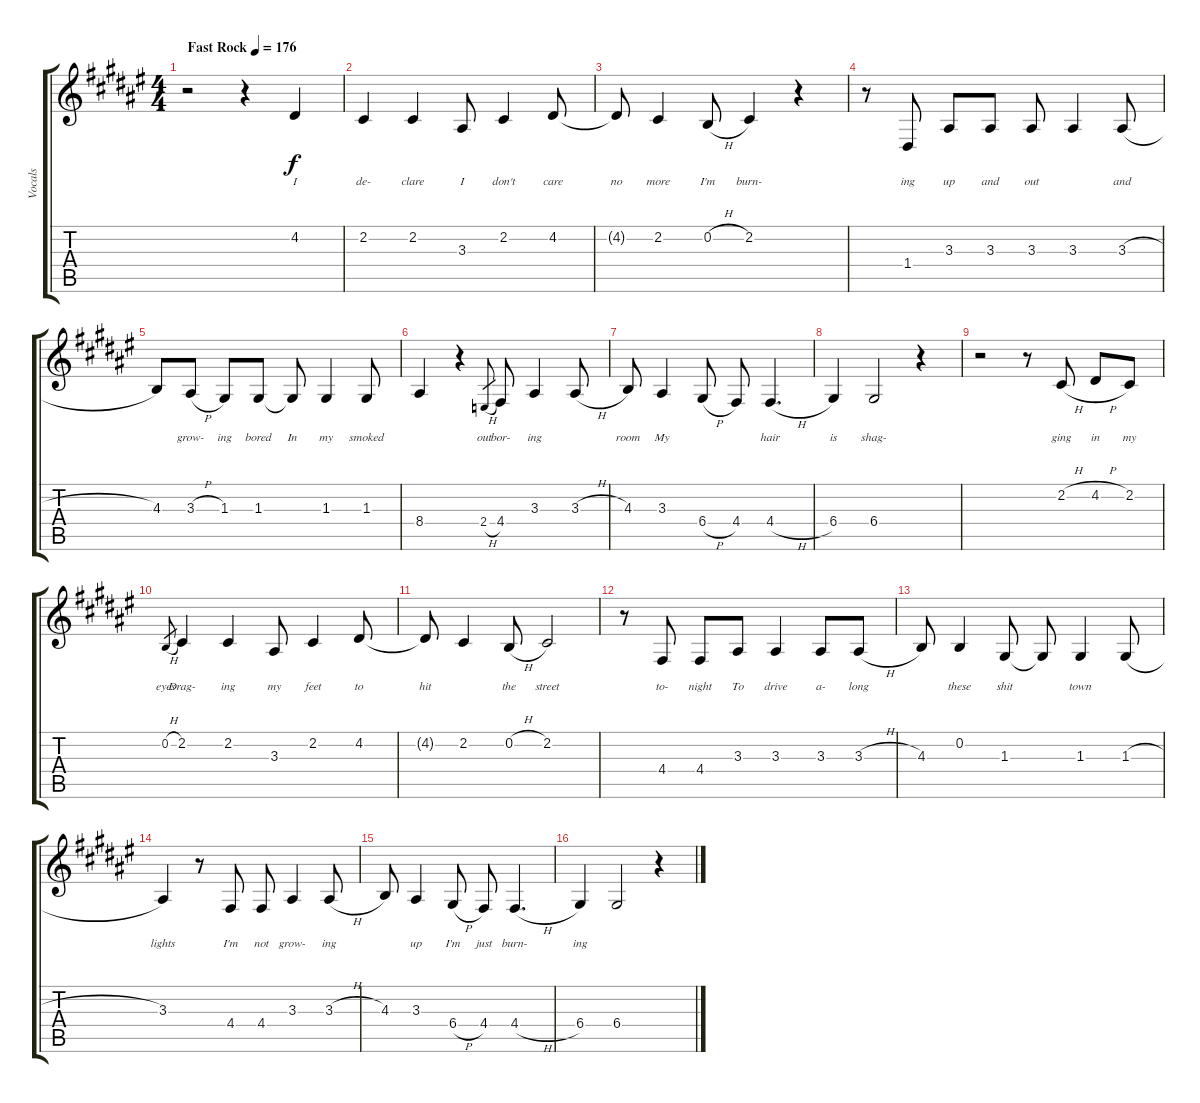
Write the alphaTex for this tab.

\track ("Vocals" "Vocals") {instrument clarinet}
\staff {score tabs}
\tuning (E4 B3 G3 D3 A2 E2) {hide}
\ts (4 4)
\tempo (176 "Fast Rock")
\clef g2
\ks f#
r.2{dy f instrument clarinet} r.4 4.2.4{lyrics (0 "I") lyrics (1 "") lyrics (2 "") lyrics (3 "") lyrics (4 "")} |
2.2.4{lyrics (0 "de-") lyrics (1 "") lyrics (2 "") lyrics (3 "") lyrics (4 "")} 2.2.4{lyrics (0 "clare") lyrics (1 "") lyrics (2 "") lyrics (3 "") lyrics (4 "")} 3.3.8{lyrics (0 "I") lyrics (1 "") lyrics (2 "") lyrics (3 "") lyrics (4 "")} 2.2.4{lyrics (0 "don't") lyrics (1 "") lyrics (2 "") lyrics (3 "") lyrics (4 "")} 4.2.8{lyrics (0 "care") lyrics (1 "") lyrics (2 "") lyrics (3 "") lyrics (4 "")} |
4.2{t}.8{lyrics (0 "no") lyrics (1 "") lyrics (2 "") lyrics (3 "") lyrics (4 "")} 2.2.4{lyrics (0 "more") lyrics (1 "") lyrics (2 "") lyrics (3 "") lyrics (4 "")} 0.2{h}.8{lyrics (0 "I'm") lyrics (1 "") lyrics (2 "") lyrics (3 "") lyrics (4 "")} 2.2.4{lyrics (0 "burn-") lyrics (1 "") lyrics (2 "") lyrics (3 "") lyrics (4 "")} r.4 |
r.8 1.4.8{lyrics (0 "ing") lyrics (1 "") lyrics (2 "") lyrics (3 "") lyrics (4 "")} 3.3.8{lyrics (0 "up") lyrics (1 "") lyrics (2 "") lyrics (3 "") lyrics (4 "")} 3.3.8{lyrics (0 "and") lyrics (1 "") lyrics (2 "") lyrics (3 "") lyrics (4 "")} 3.3.8{lyrics (0 "out") lyrics (1 "") lyrics (2 "") lyrics (3 "") lyrics (4 "")} 3.3.4{lyrics (0 "") lyrics (1 "") lyrics (2 "") lyrics (3 "") lyrics (4 "")} 3.3{h}.8{lyrics (0 "and") lyrics (1 "") lyrics (2 "") lyrics (3 "") lyrics (4 "")} |
4.3.8{lyrics (0 "") lyrics (1 "") lyrics (2 "") lyrics (3 "") lyrics (4 "")} 3.3{h}.8{lyrics (0 "grow-") lyrics (1 "") lyrics (2 "") lyrics (3 "") lyrics (4 "")} 1.3.8{lyrics (0 "ing") lyrics (1 "") lyrics (2 "") lyrics (3 "") lyrics (4 "")} 1.3.8{lyrics (0 "bored") lyrics (1 "") lyrics (2 "") lyrics (3 "") lyrics (4 "")} 1.3{t}.8{lyrics (0 "In") lyrics (1 "") lyrics (2 "") lyrics (3 "") lyrics (4 "")} 1.3.4{lyrics (0 "my") lyrics (1 "") lyrics (2 "") lyrics (3 "") lyrics (4 "")} 1.3.8{lyrics (0 "smoked") lyrics (1 "") lyrics (2 "") lyrics (3 "") lyrics (4 "")} |
8.4.4{lyrics (0 "") lyrics (1 "") lyrics (2 "") lyrics (3 "") lyrics (4 "")} r.4 2.4{h}.8{lyrics (0 "out") lyrics (1 "") lyrics (2 "") lyrics (3 "") lyrics (4 "") gr} 4.4.8{lyrics (0 "bor-") lyrics (1 "") lyrics (2 "") lyrics (3 "") lyrics (4 "")} 3.3.4{lyrics (0 "ing") lyrics (1 "") lyrics (2 "") lyrics (3 "") lyrics (4 "")} 3.3{h}.8{lyrics (0 "") lyrics (1 "") lyrics (2 "") lyrics (3 "") lyrics (4 "")} |
4.3.8{lyrics (0 "room") lyrics (1 "") lyrics (2 "") lyrics (3 "") lyrics (4 "")} 3.3.4{lyrics (0 "My") lyrics (1 "") lyrics (2 "") lyrics (3 "") lyrics (4 "")} 6.4{h}.8{lyrics (0 "") lyrics (1 "") lyrics (2 "") lyrics (3 "") lyrics (4 "")} 4.4.8{lyrics (0 "") lyrics (1 "") lyrics (2 "") lyrics (3 "") lyrics (4 "")} 4.4{h}.4{d lyrics (0 "hair") lyrics (1 "") lyrics (2 "") lyrics (3 "") lyrics (4 "")} |
6.4.4{lyrics (0 "is") lyrics (1 "") lyrics (2 "") lyrics (3 "") lyrics (4 "")} 6.4.2{lyrics (0 "shag-") lyrics (1 "") lyrics (2 "") lyrics (3 "") lyrics (4 "")} r.4 |
r.2 r.8 2.2{h}.8{lyrics (0 "ging") lyrics (1 "") lyrics (2 "") lyrics (3 "") lyrics (4 "")} 4.2{h}.8{lyrics (0 "in") lyrics (1 "") lyrics (2 "") lyrics (3 "") lyrics (4 "")} 2.2.8{lyrics (0 "my") lyrics (1 "") lyrics (2 "") lyrics (3 "") lyrics (4 "")} |
0.2{h}.8{lyrics (0 "eyes") lyrics (1 "") lyrics (2 "") lyrics (3 "") lyrics (4 "") gr} 2.2.4{lyrics (0 "Drag-") lyrics (1 "") lyrics (2 "") lyrics (3 "") lyrics (4 "")} 2.2.4{lyrics (0 "ing") lyrics (1 "") lyrics (2 "") lyrics (3 "") lyrics (4 "")} 3.3.8{lyrics (0 "my") lyrics (1 "") lyrics (2 "") lyrics (3 "") lyrics (4 "")} 2.2.4{lyrics (0 "feet") lyrics (1 "") lyrics (2 "") lyrics (3 "") lyrics (4 "")} 4.2.8{lyrics (0 "to") lyrics (1 "") lyrics (2 "") lyrics (3 "") lyrics (4 "")} |
4.2{t}.8{lyrics (0 "hit") lyrics (1 "") lyrics (2 "") lyrics (3 "") lyrics (4 "")} 2.2.4{lyrics (0 "") lyrics (1 "") lyrics (2 "") lyrics (3 "") lyrics (4 "")} 0.2{h}.8{lyrics (0 "the") lyrics (1 "") lyrics (2 "") lyrics (3 "") lyrics (4 "")} 2.2.2{lyrics (0 "street") lyrics (1 "") lyrics (2 "") lyrics (3 "") lyrics (4 "")} |
r.8 4.4.8{lyrics (0 "to-") lyrics (1 "") lyrics (2 "") lyrics (3 "") lyrics (4 "")} 4.4.8{lyrics (0 "night") lyrics (1 "") lyrics (2 "") lyrics (3 "") lyrics (4 "")} 3.3.8{lyrics (0 "To") lyrics (1 "") lyrics (2 "") lyrics (3 "") lyrics (4 "")} 3.3.4{lyrics (0 "drive") lyrics (1 "") lyrics (2 "") lyrics (3 "") lyrics (4 "")} 3.3.8{lyrics (0 "a-") lyrics (1 "") lyrics (2 "") lyrics (3 "") lyrics (4 "")} 3.3{h}.8{lyrics (0 "long") lyrics (1 "") lyrics (2 "") lyrics (3 "") lyrics (4 "")} |
4.3.8{lyrics (0 "") lyrics (1 "") lyrics (2 "") lyrics (3 "") lyrics (4 "")} 0.2.4{lyrics (0 "these") lyrics (1 "") lyrics (2 "") lyrics (3 "") lyrics (4 "")} 1.3.8{lyrics (0 "shit") lyrics (1 "") lyrics (2 "") lyrics (3 "") lyrics (4 "")} 1.3{t}.8{lyrics (0 "") lyrics (1 "") lyrics (2 "") lyrics (3 "") lyrics (4 "")} 1.3.4{lyrics (0 "town") lyrics (1 "") lyrics (2 "") lyrics (3 "") lyrics (4 "")} 1.3{h}.8{lyrics (0 "") lyrics (1 "") lyrics (2 "") lyrics (3 "") lyrics (4 "")} |
3.3.4{lyrics (0 "lights") lyrics (1 "") lyrics (2 "") lyrics (3 "") lyrics (4 "")} r.8 4.4.8{lyrics (0 "I'm") lyrics (1 "") lyrics (2 "") lyrics (3 "") lyrics (4 "")} 4.4.8{lyrics (0 "not") lyrics (1 "") lyrics (2 "") lyrics (3 "") lyrics (4 "")} 3.3.4{lyrics (0 "grow-") lyrics (1 "") lyrics (2 "") lyrics (3 "") lyrics (4 "")} 3.3{h}.8{lyrics (0 "ing") lyrics (1 "") lyrics (2 "") lyrics (3 "") lyrics (4 "")} |
4.3.8{lyrics (0 "") lyrics (1 "") lyrics (2 "") lyrics (3 "") lyrics (4 "")} 3.3.4{lyrics (0 "up") lyrics (1 "") lyrics (2 "") lyrics (3 "") lyrics (4 "")} 6.4{h}.8{lyrics (0 "I'm") lyrics (1 "") lyrics (2 "") lyrics (3 "") lyrics (4 "")} 4.4.8{lyrics (0 "just") lyrics (1 "") lyrics (2 "") lyrics (3 "") lyrics (4 "")} 4.4{h}.4{d lyrics (0 "burn-") lyrics (1 "") lyrics (2 "") lyrics (3 "") lyrics (4 "")} |
6.4.4{lyrics (0 "ing") lyrics (1 "") lyrics (2 "") lyrics (3 "") lyrics (4 "")} 6.4.2{lyrics (0 "") lyrics (1 "") lyrics (2 "") lyrics (3 "") lyrics (4 "")} r.4
